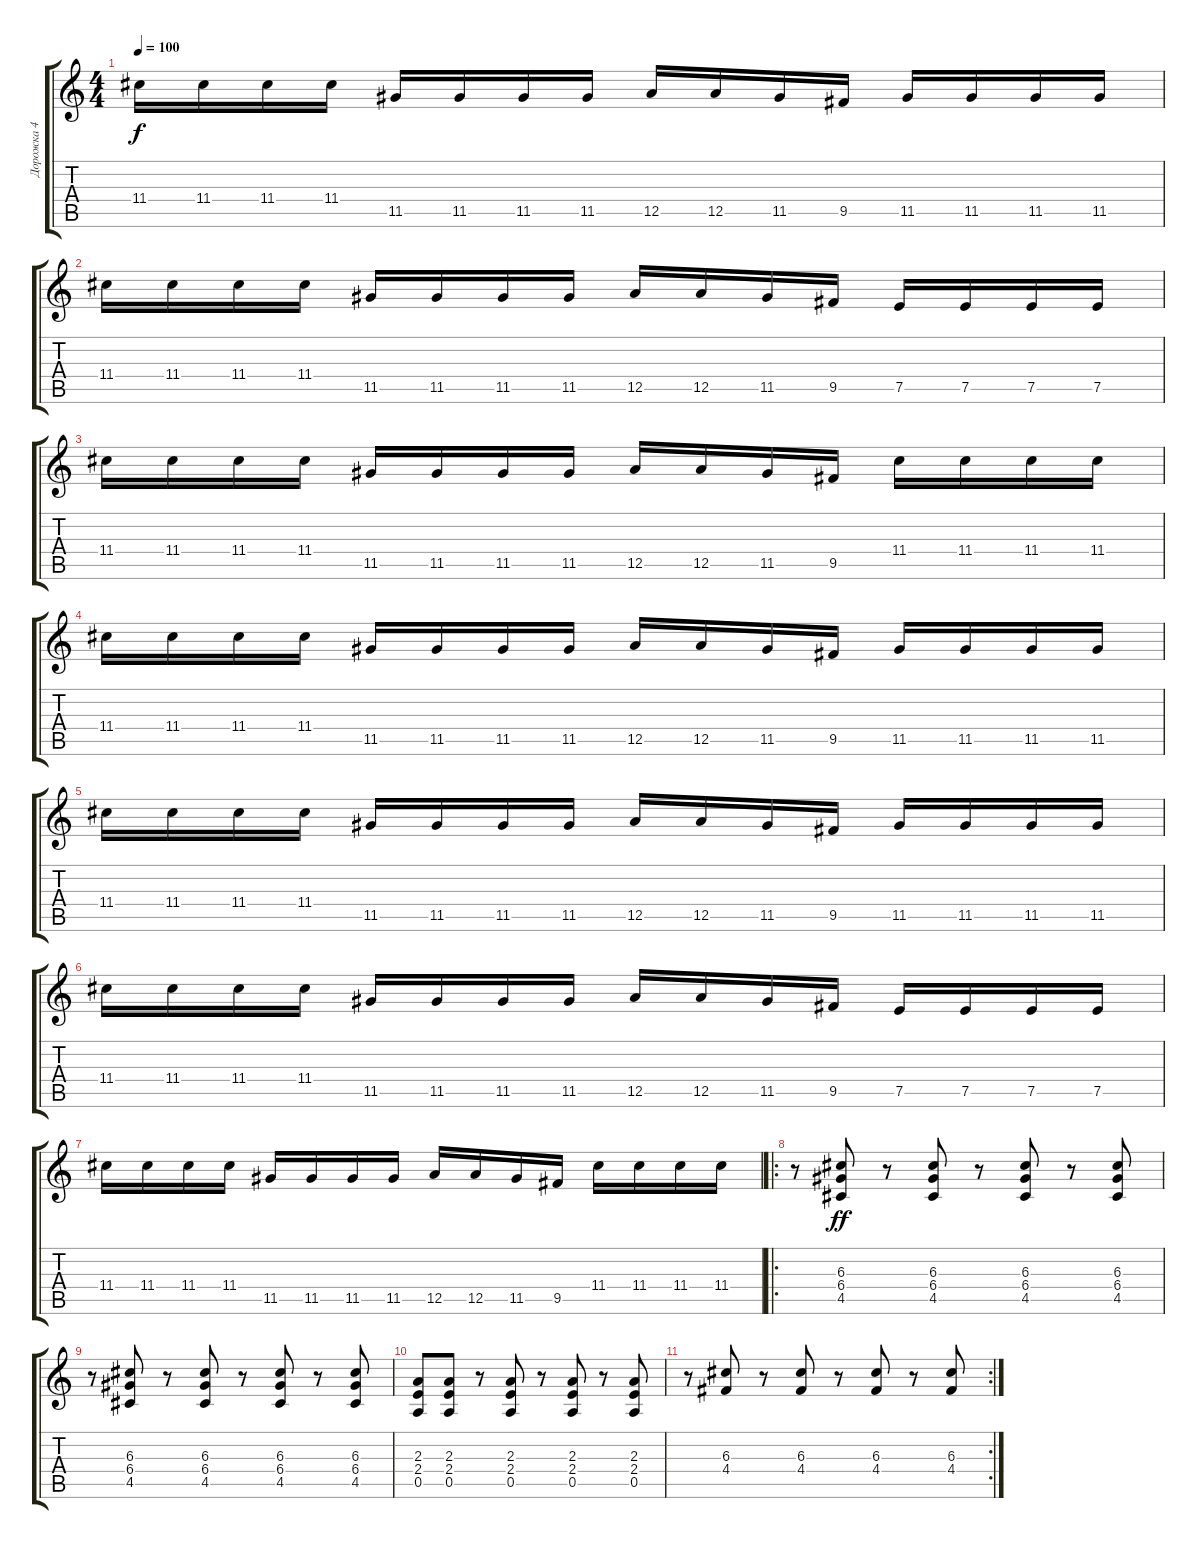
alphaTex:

\track ("Дорожка 4" "Дорожка 4") {instrument overdrivenguitar}
\staff {score tabs}
\tuning (E4 B3 G3 D3 A2 E2) {hide}
\ts (4 4)
\tempo 100
\clef g2
\ks c
11.4.16{dy f} 11.4.16 11.4.16 11.4.16 11.5.16 11.5.16 11.5.16 11.5.16 12.5.16 12.5.16 11.5.16 9.5.16 11.5.16 11.5.16 11.5.16 11.5.16 |
11.4.16 11.4.16 11.4.16 11.4.16 11.5.16 11.5.16 11.5.16 11.5.16 12.5.16 12.5.16 11.5.16 9.5.16 7.5.16 7.5.16 7.5.16 7.5.16 |
11.4.16 11.4.16 11.4.16 11.4.16 11.5.16 11.5.16 11.5.16 11.5.16 12.5.16 12.5.16 11.5.16 9.5.16 11.4.16 11.4.16 11.4.16 11.4.16 |
11.4.16 11.4.16 11.4.16 11.4.16 11.5.16 11.5.16 11.5.16 11.5.16 12.5.16 12.5.16 11.5.16 9.5.16 11.5.16 11.5.16 11.5.16 11.5.16 |
11.4.16 11.4.16 11.4.16 11.4.16 11.5.16 11.5.16 11.5.16 11.5.16 12.5.16 12.5.16 11.5.16 9.5.16 11.5.16 11.5.16 11.5.16 11.5.16 |
11.4.16 11.4.16 11.4.16 11.4.16 11.5.16 11.5.16 11.5.16 11.5.16 12.5.16 12.5.16 11.5.16 9.5.16 7.5.16 7.5.16 7.5.16 7.5.16 |
11.4.16 11.4.16 11.4.16 11.4.16 11.5.16 11.5.16 11.5.16 11.5.16 12.5.16 12.5.16 11.5.16 9.5.16 11.4.16 11.4.16 11.4.16 11.4.16 |
\ro
r.8 (6.3 6.4 4.5).8{dy ff} r.8 (6.3 6.4 4.5).8 r.8 (6.3 6.4 4.5).8 r.8 (6.3 6.4 4.5).8 |
r.8 (6.3 6.4 4.5).8 r.8 (6.3 6.4 4.5).8 r.8 (6.3 6.4 4.5).8 r.8 (6.3 6.4 4.5).8 |
(2.3 2.4 0.5).8 (2.3 2.4 0.5).8 r.8 (2.3 2.4 0.5).8 r.8 (2.3 2.4 0.5).8 r.8 (2.3 2.4 0.5).8 |
\rc 2
r.8 (6.3 4.4).8 r.8 (6.3 4.4).8 r.8 (6.3 4.4).8 r.8 (6.3 4.4).8
